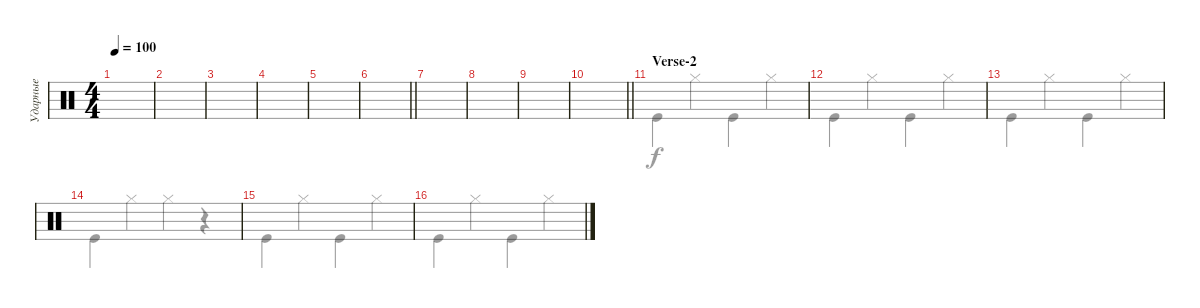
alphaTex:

\track ("Ударные" "Ударные") {instrument percussion}
\staff {score}
\articulation defaults
\voice
\ts (4 4)
\tempo 100
\clef neutral
\ks c
|
|
|
|
|
\barLineRight lightlight
|
|
|
|
\barLineRight lightlight
|
\section ("" "Verse-2")
|
|
|
|
|
\voice
\clef neutral
\ks c
|
|
|
|
|
\barLineRight lightlight
|
|
|
|
\barLineRight lightlight
|
"Kick (hit)".4 "Hi-Hat (closed)".4 "Kick (hit)".4 "Hi-Hat (closed)".4 |
"Kick (hit)".4 "Hi-Hat (closed)".4 "Kick (hit)".4 "Hi-Hat (closed)".4 |
"Kick (hit)".4 "Hi-Hat (closed)".4 "Kick (hit)".4 "Hi-Hat (closed)".4 |
"Kick (hit)".4 "Hi-Hat (closed)".4 "Hi-Hat (closed)".4 r.4 |
"Kick (hit)".4 "Hi-Hat (closed)".4 "Kick (hit)".4 "Hi-Hat (closed)".4 |
"Kick (hit)".4 "Hi-Hat (closed)".4 "Kick (hit)".4 "Hi-Hat (closed)".4
